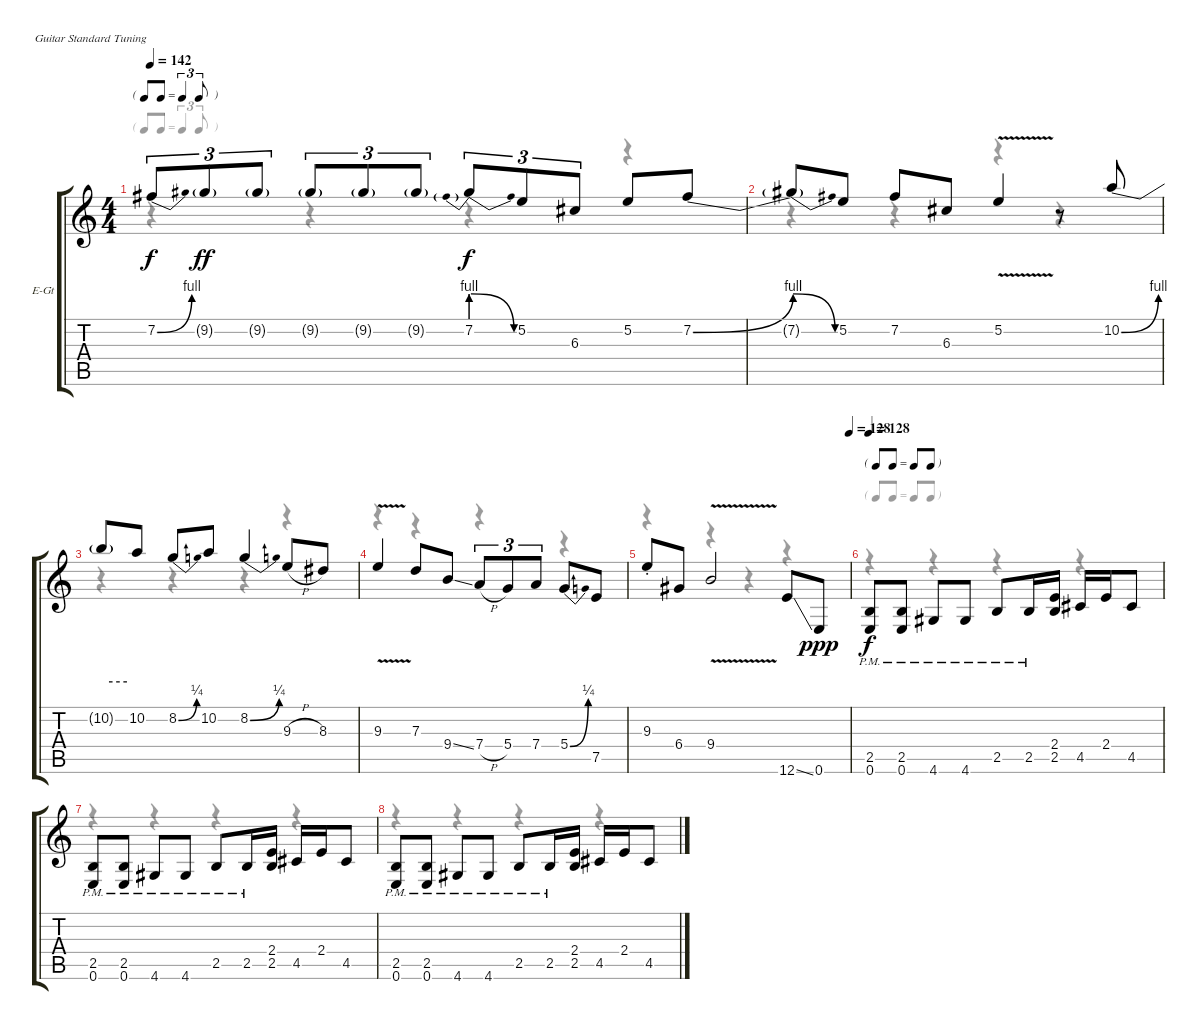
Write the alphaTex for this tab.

\bracketExtendMode groupsimilarinstruments
\firstSystemTrackNameOrientation horizontal
\otherSystemsTrackNameOrientation horizontal
\track ("Track 1" "E-Gt") {instrument overdrivenguitar}
\staff {score tabs}
\tuning (E4 B3 G3 D3 A2 E2)
\voice
\ts (4 4)
\tf triplet8th
\tempo 142
\clef g2
\ks c
7.2{be (bend 0 0 60 4)}.8{tu (3 2) dy f} 9.2{g}.8{tu (3 2) dy ff} 9.2{g}.8{tu (3 2)} 9.2{g}.8{tu (3 2)} 9.2{g}.8{tu (3 2)} 9.2{g}.8{tu (3 2)} 7.2{be (prebendrelease 0 4 60 0)}.8{tu (3 2) dy f} 5.2.8{tu (3 2)} 6.3.8{tu (3 2)} 5.2.8 7.2{be (bend 0 0 60 4)}.8 |
7.2{be (release 0 4 60 0) t}.8 5.2.8 7.2.8 6.3.8 5.2{v}.4 r.8 10.2{be (bend 0 0 60 4)}.8 |
10.2{be (hold 0 4 60 4) t}.8 10.2.8 8.2{be (bend 0 0 60 1)}.8 10.2.8 8.2{be (bend 0 0 60 1)}.4 9.3{h}.8 8.3.8 |
9.3{v}.4 7.3.8 9.4{ss}.8 7.4{h}.8{tu (3 2)} 5.4.8{tu (3 2)} 7.4.8{tu (3 2)} 5.4{be (bend 0 0 60 1)}.8 7.5.8 |
\tempo (128 1)
9.3{st}.8 6.4.8 9.4{v}.2 12.6{ss}.8 0.6.8{dy ppp} |
\tf none
\tempo 128
(2.5{pm} 0.6{pm}).8{dy f} (2.5{pm} 0.6{pm}).8 4.6{pm}.8 4.6{pm}.8 2.5{pm}.8 2.5{pm}.16 (2.4 2.5).16 4.5.16 2.4.16 4.5.8 |
(2.5{pm} 0.6{pm}).8 (2.5{pm} 0.6{pm}).8 4.6{pm}.8 4.6{pm}.8 2.5{pm}.8 2.5{pm}.16 (2.4 2.5).16 4.5.16 2.4.16 4.5.8 |
(2.5{pm} 0.6{pm}).8 (2.5{pm} 0.6{pm}).8 4.6{pm}.8 4.6{pm}.8 2.5{pm}.8 2.5{pm}.16 (2.4 2.5).16 4.5.16 2.4.16 4.5.8
\voice
\clef g2
\ottava regular
\simile none
\ks c
r.4{dy mf} r.4 r.4 r.4 |
r.4 r.4 r.4 r.4 |
r.4 r.4 r.4 r.4 |
r.4 r.4 r.4 r.4 |
r.4 r.4 r.4 r.4 |
r.4 r.4 r.4 r.4 |
r.4 r.4 r.4 r.4 |
r.4 r.4 r.4 r.4
